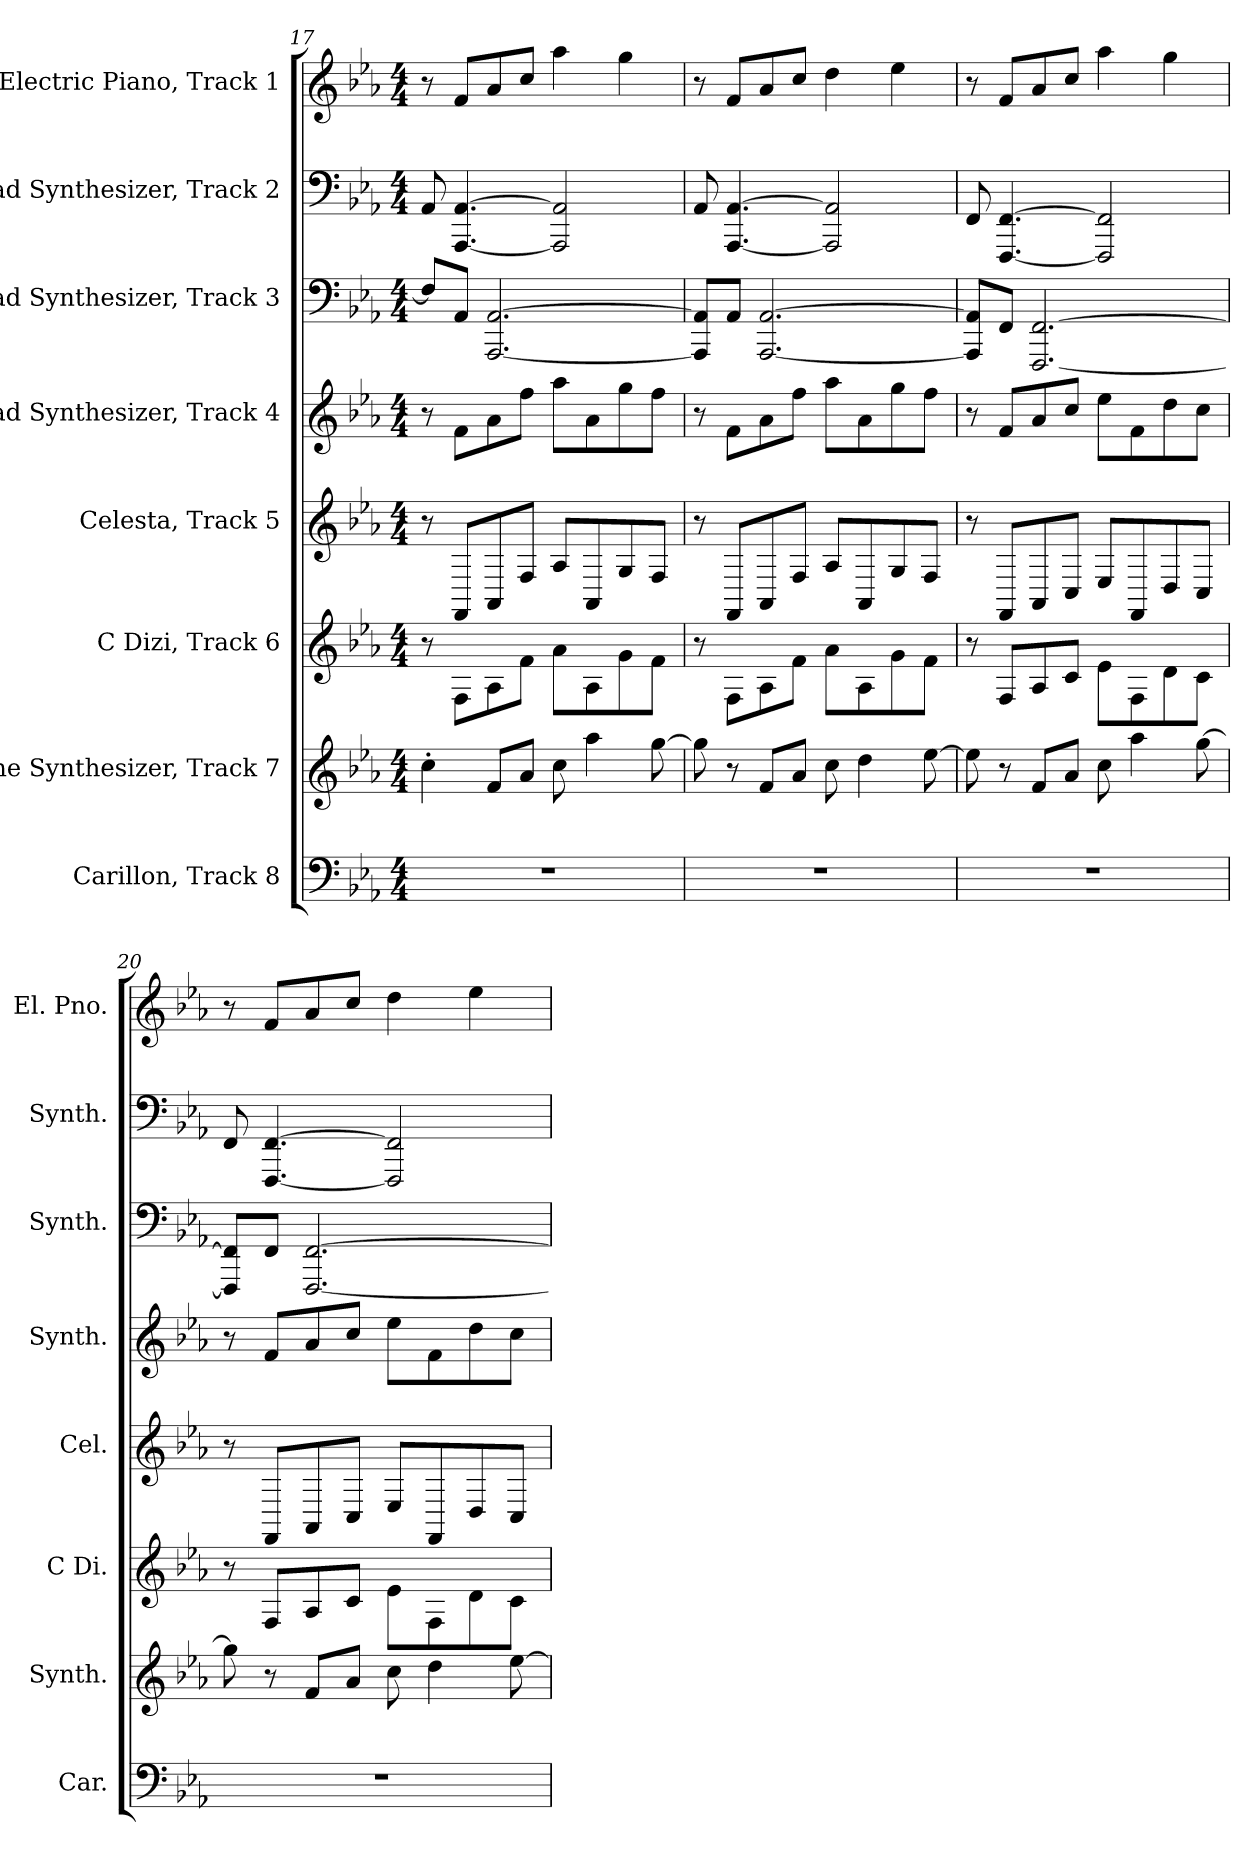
**kern	**kern	**kern	**kern	**kern	**kern	**kern	**kern
*part8	*part7	*part6	*part5	*part4	*part3	*part2	*part1
*staff8	*staff7	*staff6	*staff5	*staff4	*staff3	*staff2	*staff1
*I"Carillon, Track 8	*I"Sine Synthesizer, Track 7	*I"C Dizi, Track 6	*I"Celesta, Track 5	*I"Pad Synthesizer, Track 4	*I"Pad Synthesizer, Track 3	*I"Pad Synthesizer, Track 2	*I"Electric Piano, Track 1
*I'Car.	*I'Synth.	*I'C Di.	*I'Cel.	*I'Synth.	*I'Synth.	*I'Synth.	*I'El. Pno.
*clefF4	*clefG2	*clefG2	*clefG2	*clefG2	*clefF4	*clefF4	*clefG2
*	*	*ITrd-7c-12	*ITrd-7c-12	*	*	*	*
*k[b-e-a-]	*k[b-e-a-]	*k[b-e-a-]	*k[b-e-a-]	*k[b-e-a-]	*k[b-e-a-]	*k[b-e-a-]	*k[b-e-a-]
*M4/4	*M4/4	*M4/4	*M4/4	*M4/4	*M4/4	*M4/4	*M4/4
=17	=17	=17	=17	=17	=17	=17	=17
1r	4cc'\	8r	8r	8r	8F/L]	8AA-/	8r
.	.	8f\L	8F/L	8f\L	8AA-/J	[4.AAA-/ [4.AA-/	8f/L
.	8f/L	8a-\	8A-/	8a-\	[2.AAA-/ [2.AA-/	.	8a-/
.	8a-/J	8ff\J	8f/J	8ff\J	.	.	8cc/J
.	8cc\	8aa-\L	8a-/L	8aa-\L	.	2AAA-/] 2AA-/]	4aa-\
.	4aa-\	8a-\	8A-/	8a-\	.	.	.
.	.	8gg\	8g/	8gg\	.	.	4gg\
.	[8gg\	8ff\J	8f/J	8ff\J	.	.	.
!!LO:PB:g=z
=18	=18	=18	=18	=18	=18	=18	=18
1r	8gg\]	8r	8r	8r	8AAA-/] 8AA-/]L	8AA-/	8r
.	8r	8f\L	8F/L	8f\L	8AA-/J	[4.AAA-/ [4.AA-/	8f/L
.	8f/L	8a-\	8A-/	8a-\	[2.AAA-/ [2.AA-/	.	8a-/
.	8a-/J	8ff\J	8f/J	8ff\J	.	.	8cc/J
.	8cc\	8aa-\L	8a-/L	8aa-\L	.	2AAA-/] 2AA-/]	4dd\
.	4dd\	8a-\	8A-/	8a-\	.	.	.
.	.	8gg\	8g/	8gg\	.	.	4ee-\
.	[8ee-\	8ff\J	8f/J	8ff\J	.	.	.
=19	=19	=19	=19	=19	=19	=19	=19
1r	8ee-\]	8r	8r	8r	8AAA-/] 8AA-/]L	8FF/	8r
.	8r	8f/L	8F/L	8f/L	8FF/J	[4.FFF/ [4.FF/	8f/L
.	8f/L	8a-/	8A-/	8a-/	[2.FFF/ [2.FF/	.	8a-/
.	8a-/J	8cc/J	8c/J	8cc/J	.	.	8cc/J
.	8cc\	8ee-\L	8e-/L	8ee-\L	.	2FFF/] 2FF/]	4aa-\
.	4aa-\	8f\	8F/	8f\	.	.	.
.	.	8dd\	8d/	8dd\	.	.	4gg\
.	[8gg\	8cc\J	8c/J	8cc\J	.	.	.
=20	=20	=20	=20	=20	=20	=20	=20
1r	8gg\]	8r	8r	8r	8FFF/] 8FF/]L	8FF/	8r
.	8r	8f/L	8F/L	8f/L	8FF/J	[4.FFF/ [4.FF/	8f/L
.	8f/L	8a-/	8A-/	8a-/	[2.FFF/ [2.FF/	.	8a-/
.	8a-/J	8cc/J	8c/J	8cc/J	.	.	8cc/J
.	8cc\	8ee-\L	8e-/L	8ee-\L	.	2FFF/] 2FF/]	4dd\
.	4dd\	8f\	8F/	8f\	.	.	.
.	.	8dd\	8d/	8dd\	.	.	4ee-\
.	[8ee-\	8cc\J	8c/J	8cc\J	.	.	.
=	=	=	=	=	=	=	=
*-	*-	*-	*-	*-	*-	*-	*-
